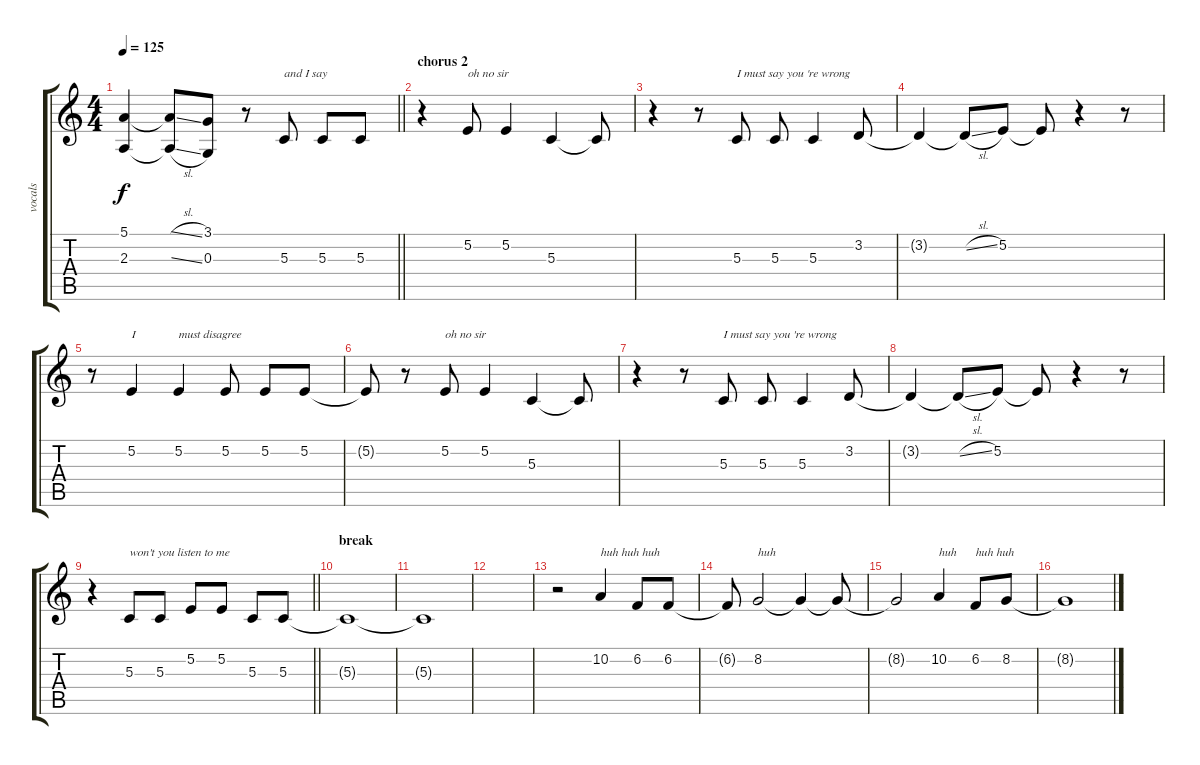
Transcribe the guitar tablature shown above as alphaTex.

\track ("vocals" "vocals") {instrument ocarina}
\staff {score tabs}
\tuning (E4 B3 G3 D3 A2 E2) {hide}
\ts (4 4)
\tempo 125
\clef g2
\barLineRight lightlight
\ks c
(5.1{t} 2.3{t}).4{dy f} (5.1{sl t} 2.3{sl t}).8 (3.1 0.3).8 r.8 5.3.8{txt "and I say"} 5.3.8 5.3.8 |
\section ("" "chorus 2")
r.4 5.2.8{txt "oh no sir"} 5.2.4 5.3.4 5.3{t}.8 |
r.4 r.8 5.3.8{txt "I must say you 're wrong"} 5.3.8 5.3.4 3.2.8 |
3.2{t}.4 3.2{sl t}.8 5.2.8 5.2{t}.8 r.4 r.8 |
r.8 5.2.4{txt "I"} 5.2.4{txt "must disagree"} 5.2.8 5.2.8 5.2.8 |
5.2{t}.8 r.8 5.2.8{txt "oh no sir"} 5.2.4 5.3.4 5.3{t}.8 |
r.4 r.8 5.3.8{txt "I must say you 're wrong"} 5.3.8 5.3.4 3.2.8 |
3.2{t}.4 3.2{sl t}.8 5.2.8 5.2{t}.8 r.4 r.8 |
\barLineRight lightlight
r.4 5.3.8{txt "won't you listen to me"} 5.3.8 5.2.8 5.2.8 5.3.8 5.3.8 |
\section ("" "break")
5.3{t}.1{volume 0} |
5.3{t}.1 |
|
r.2{volume 16 instrument ocarina} 10.2.4{txt "huh huh huh"} 6.2.8 6.2.8 |
6.2{t}.8 8.2.2{txt "huh"} 8.2{t}.4 8.2{t}.8 |
8.2{t}.2 10.2.4{txt "huh"} 6.2.8{txt "huh huh"} 8.2.8 |
8.2{t}.1
